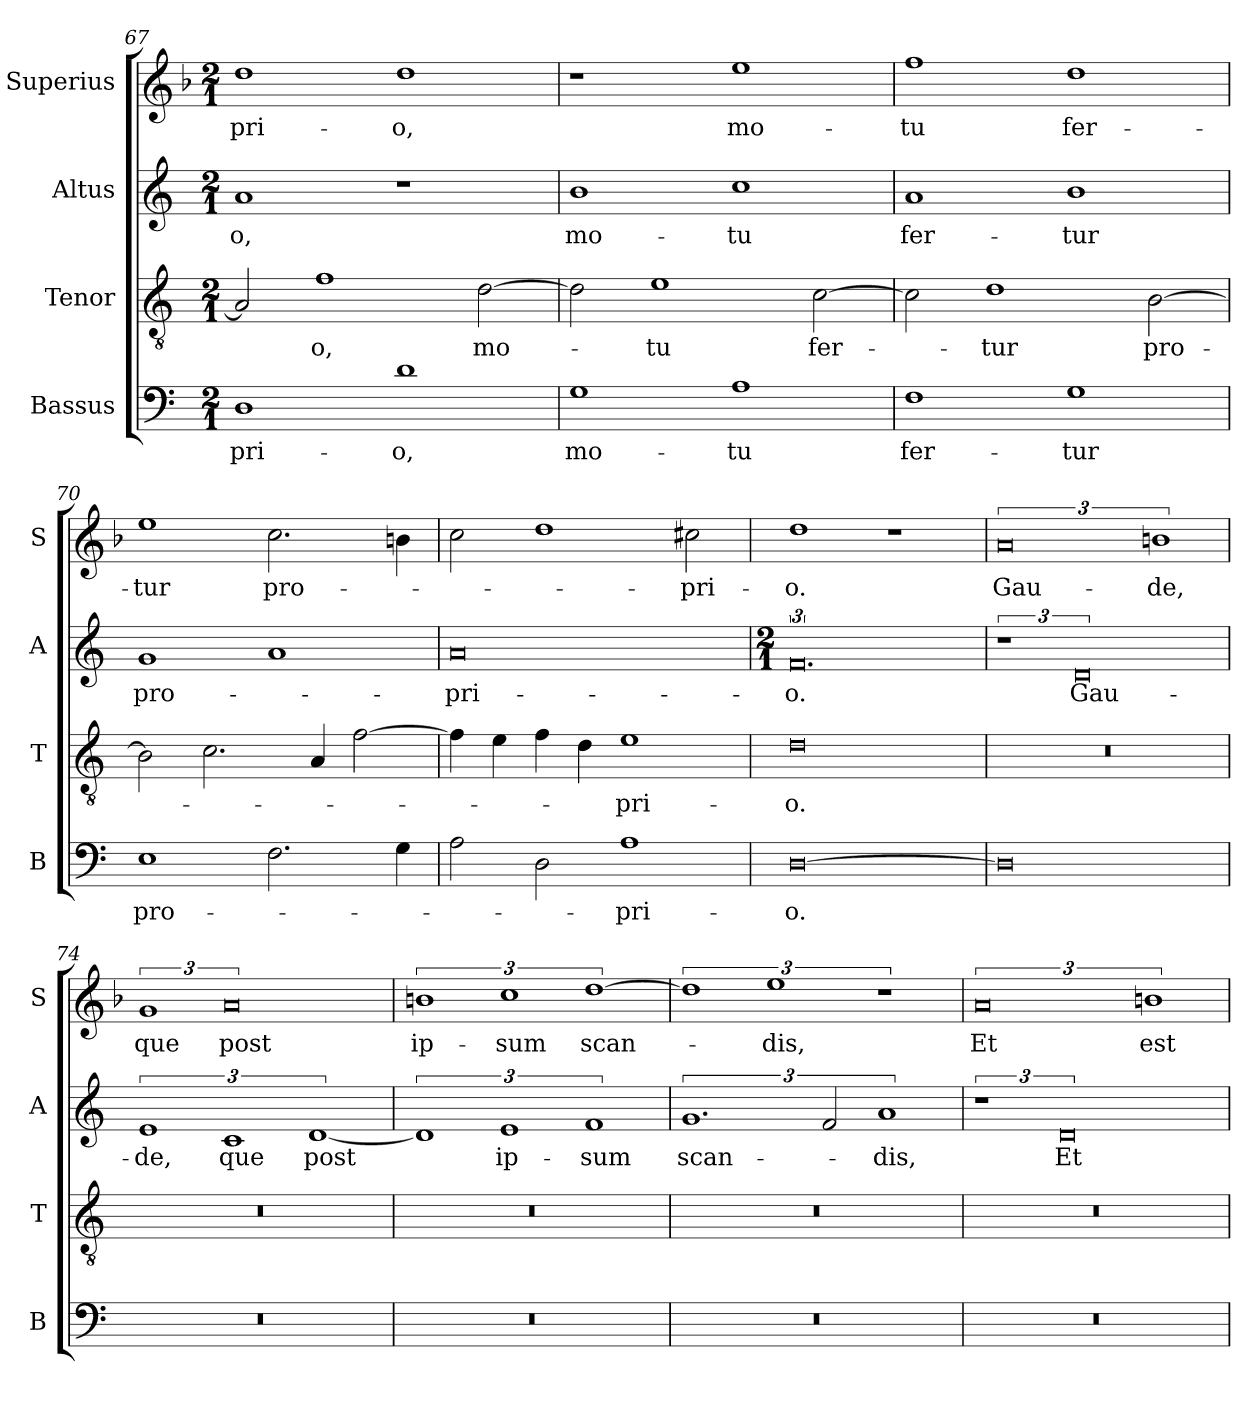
**kern	**text	**kern	**text	**kern	**text	**kern	**text
*part4	*part4	*part3	*part3	*part2	*part2	*part1	*part1
*staff4	*staff4	*staff3	*staff3	*staff2	*staff2	*staff1	*staff1
*I"Bassus	*	*I"Tenor	*	*I"Altus	*	*I"Superius	*
*I'B	*	*I'T	*	*I'A	*	*I'S	*
*clefF4	*	*clefGv2	*	*clefG2	*	*clefG2	*
*k[]	*	*k[]	*	*k[]	*	*k[b-]	*
*M2/1	*	*M2/1	*	*M2/1	*	*M2/1	*
=67	=67	=67	=67	=67	=67	=67	=67
1D	-pri-	2A/]	.	1a	-o,	1dd	-pri-
.	.	1f	-o,	.	.	.	.
1d	-o,	.	.	1r	.	1dd	-o,
.	.	[2d\	mo-	.	.	.	.
=68	=68	=68	=68	=68	=68	=68	=68
1G	mo-	2d\]	.	1b	mo-	1r	.
.	.	1e	-tu	.	.	.	.
1A	-tu	.	.	1cc	-tu	1ee	mo-
.	.	[2c\	fer-	.	.	.	.
=69	=69	=69	=69	=69	=69	=69	=69
1F	fer-	2c\]	.	1a	fer-	1ff	-tu
.	.	1d	-tur	.	.	.	.
1G	-tur	.	.	1b	-tur	1dd	fer-
.	.	[2B\	pro-	.	.	.	.
=70	=70	=70	=70	=70	=70	=70	=70
1E	pro-	2B\]	.	1g	pro-	1ee	-tur
.	.	2.c\	.	.	.	.	.
2.F\	.	.	.	1a	.	2.cc\	pro-
.	.	4A/	.	.	.	.	.
.	.	[2f\	.	.	.	.	.
4G\	.	.	.	.	.	4bn\	.
=71	=71	=71	=71	=71	=71	=71	=71
2A\	.	4f\]	.	0a	-pri-	2cc\	.
.	.	4e\	.	.	.	.	.
2D\	.	4f\	.	.	.	1dd	.
.	.	4d\	.	.	.	.	.
1A	-pri-	1e	-pri-	.	.	.	.
.	.	.	.	.	.	2cc#X\	-pri-
=72	=72	=72	=72	=72	=72	=72	=72
*	*	*	*	*M2/1	*	*	*
[0D	-o.	0d	-o.	3%4.f	-o.	1dd	-o.
.	.	.	.	.	.	1r	.
=73	=73	=73	=73	=73	=73	=73	=73
0D]	.	0r	.	3%2r	.	3%4a\	Gau-
.	.	.	.	3%4d	Gau-	.	.
.	.	.	.	.	.	3%2bn\	-de,
=74	=74	=74	=74	=74	=74	=74	=74
0r	.	0r	.	3%2e	-de,	3%2g\	que
.	.	.	.	3%2c	que	3%4a\	post
.	.	.	.	[3%2d	post	.	.
=75	=75	=75	=75	=75	=75	=75	=75
0r	.	0r	.	3%2d]	.	3%2bn	ip-
.	.	.	.	3%2e	ip-	3%2cc	-sum
.	.	.	.	3%2f	-sum	[3%2dd	scan-
=76	=76	=76	=76	=76	=76	=76	=76
0r	.	0r	.	3%2.g	scan-	3%2dd]	.
.	.	.	.	.	.	3%2ee	-dis,
.	.	.	.	3f/	.	.	.
.	.	.	.	3%2a	-dis,	3%2r	.
=77	=77	=77	=77	=77	=77	=77	=77
0r	.	0r	.	3%2r	.	3%4a\	Et
.	.	.	.	3%4d	Et	.	.
.	.	.	.	.	.	3%2bn\	est
=	=	=	=	=	=	=	=
*-	*-	*-	*-	*-	*-	*-	*-
